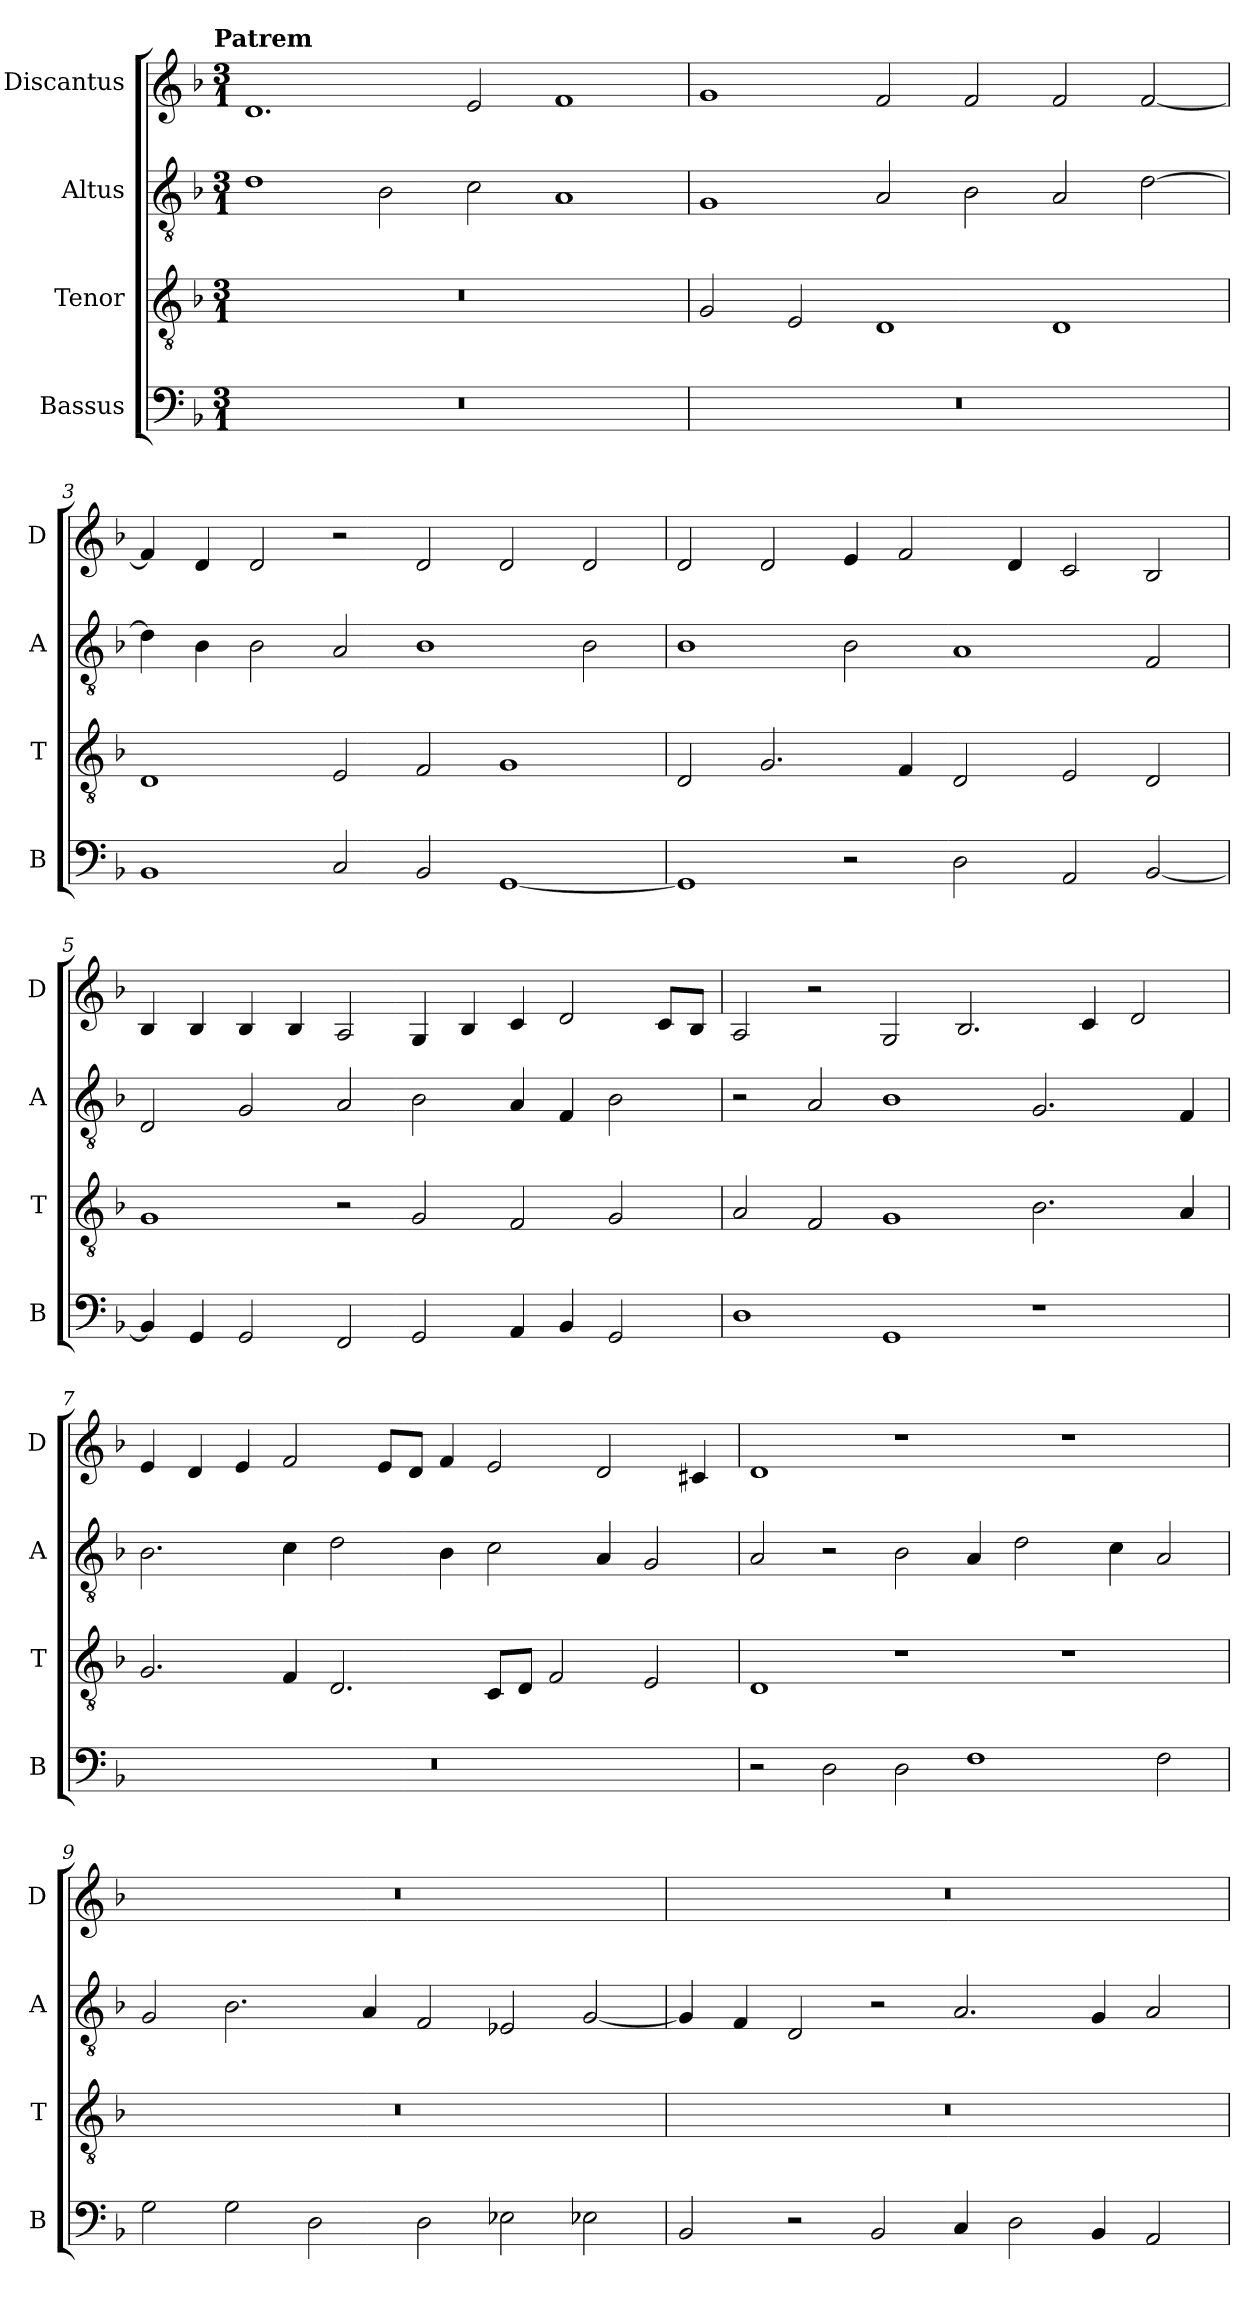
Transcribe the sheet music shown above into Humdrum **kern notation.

**kern	**kern	**kern	**kern
*part4	*part3	*part2	*part1
*staff4	*staff3	*staff2	*staff1
*I"Bassus	*I"Tenor	*I"Altus	*I"Discantus
*I'B	*I'T	*I'A	*I'D
*clefF4	*clefGv2	*clefGv2	*clefG2
*k[b-]	*k[b-]	*k[b-]	*k[b-]
!!LO:TX:omd:t=Patrem
*M3/1	*M3/1	*M3/1	*M3/1
=1	=1	=1	=1
0.r	0.r	1d	1.d
.	.	2B-\	.
.	.	2c\	2e/
.	.	1A	1f
=2	=2	=2	=2
0.r	2G/	1G	1g
.	2E/	.	.
.	1D	2A/	2f/
.	.	2B-\	2f/
.	1D	2A/	2f/
.	.	[2d\	[2f/
=3	=3	=3	=3
1BB-	1D	4d\]	4f/]
.	.	4B-\	4d/
.	.	2B-\	2d/
2C/	2E/	2A/	2r
2BB-/	2F/	1B-	2d/
[1GG	1G	.	2d/
.	.	2B-\	2d/
=4	=4	=4	=4
1GG]	2D/	1B-	2d/
.	2.G/	.	2d/
2r	.	2B-\	4e/
.	4F/	.	2f/
2D\	2D/	1A	.
.	.	.	4d/
2AA/	2E/	.	2c/
[2BB-/	2D/	2F/	2B-/
=5	=5	=5	=5
4BB-/]	1G	2D/	4B-/
4GG/	.	.	4B-/
2GG/	.	2G/	4B-/
.	.	.	4B-/
2FF/	2r	2A/	2A/
2GG/	2G/	2B-\	4G/
.	.	.	4B-/
4AA/	2F/	4A/	4c/
4BB-/	.	4F/	2d/
2GG/	2G/	2B-\	.
.	.	.	8c/L
.	.	.	8B-/J
=6	=6	=6	=6
1D	2A/	2r	2A/
.	2F/	2A/	2r
1GG	1G	1B-	2G/
.	.	.	2.B-/
1r	2.B-\	2.G/	.
.	.	.	4c/
.	.	.	2d/
.	4A/	4F/	.
=7	=7	=7	=7
0.r	2.G/	2.B-\	4e/
.	.	.	4d/
.	.	.	4e/
.	4F/	4c\	2f/
.	2.D/	2d\	.
.	.	.	8e/L
.	.	.	8d/J
.	.	4B-\	4f/
.	8C/L	2c\	2e/
.	8D/J	.	.
.	2F/	.	.
.	.	4A/	2d/
.	2E/	2G/	.
.	.	.	4c#X/
=8	=8	=8	=8
2r	1D	2A/	1d
2D\	.	2r	.
2D\	1r	2B-\	1r
1F	.	4A/	.
.	.	2d\	.
.	1r	.	1r
.	.	4c\	.
2F\	.	2A/	.
=9	=9	=9	=9
2G\	0.r	2G/	0.r
2G\	.	2.B-\	.
2D\	.	.	.
.	.	4A/	.
2D\	.	2F/	.
2E-X\	.	2E-X/	.
2E-X\	.	[2G/	.
=10	=10	=10	=10
2BB-/	0.r	4G/]	0.r
.	.	4F/	.
2r	.	2D/	.
2BB-/	.	2r	.
4C/	.	2.A/	.
2D\	.	.	.
4BB-/	.	4G/	.
2AA/	.	2A/	.
=	=	=	=
*-	*-	*-	*-
